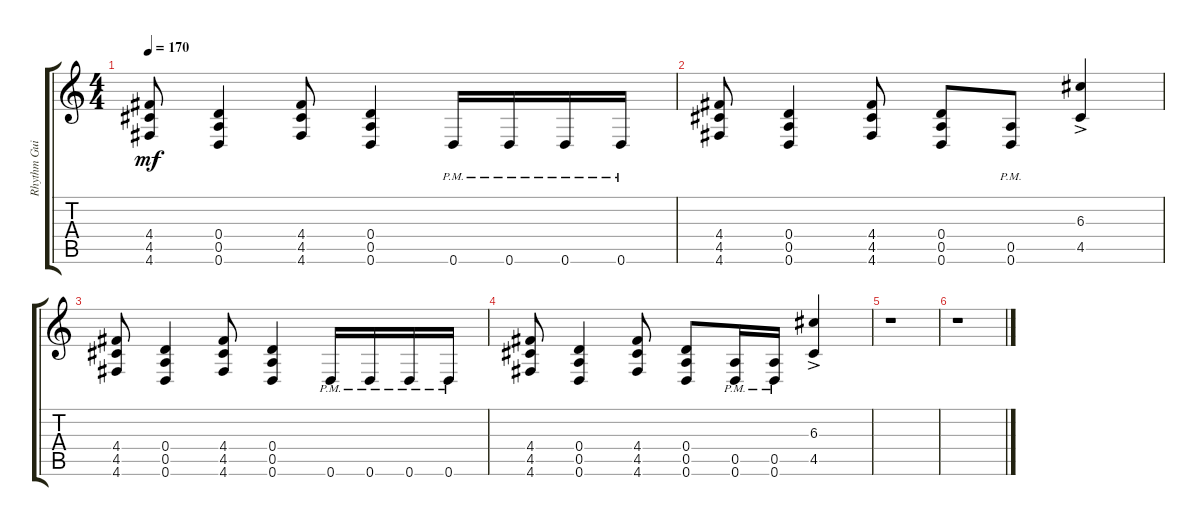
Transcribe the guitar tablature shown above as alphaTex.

\track ("Rhythm Guitar (Heath Saraceno)" "Rhythm Gui") {instrument distortionguitar}
\staff {score tabs}
\tuning (E4 B3 G3 D3 A2 D2) {hide}
\ts (4 4)
\tempo 170
\clef g2
\ks c
(4.4 4.5 4.6).8{dy mf} (0.4 0.5 0.6).4 (4.4 4.5 4.6).8 (0.4 0.5 0.6).4 0.6{pm}.16 0.6{pm}.16 0.6{pm}.16 0.6{pm}.16 |
(4.4 4.5 4.6).8 (0.4 0.5 0.6).4 (4.4 4.5 4.6).8 (0.4 0.5 0.6).8 (0.5{pm} 0.6{pm}).8 (6.3{ac} 4.5{ac}).4 |
(4.4 4.5 4.6).8 (0.4 0.5 0.6).4 (4.4 4.5 4.6).8 (0.4 0.5 0.6).4 0.6{pm}.16 0.6{pm}.16 0.6{pm}.16 0.6{pm}.16 |
(4.4 4.5 4.6).8 (0.4 0.5 0.6).4 (4.4 4.5 4.6).8 (0.4 0.5 0.6).8 (0.5{pm} 0.6{pm}).16 (0.5{pm} 0.6{pm}).16 (6.3{ac} 4.5{ac}).4 |
r.1 |
r.1
